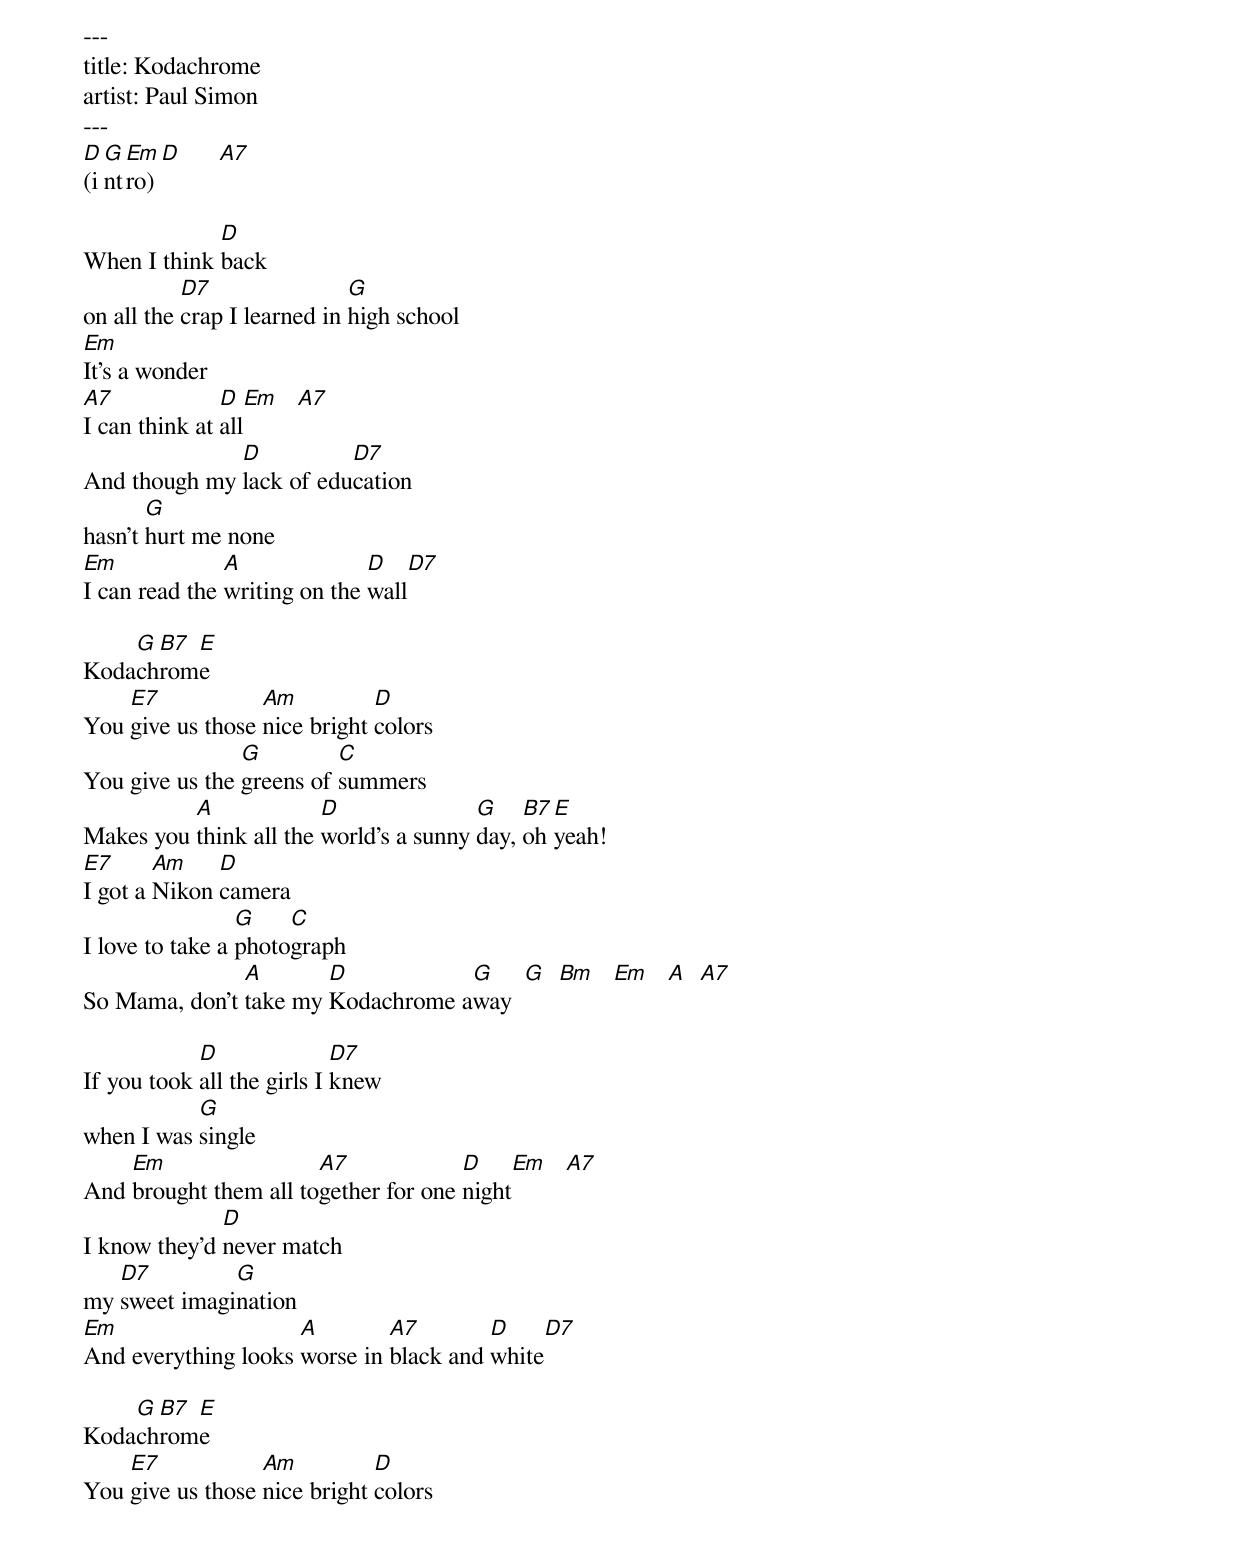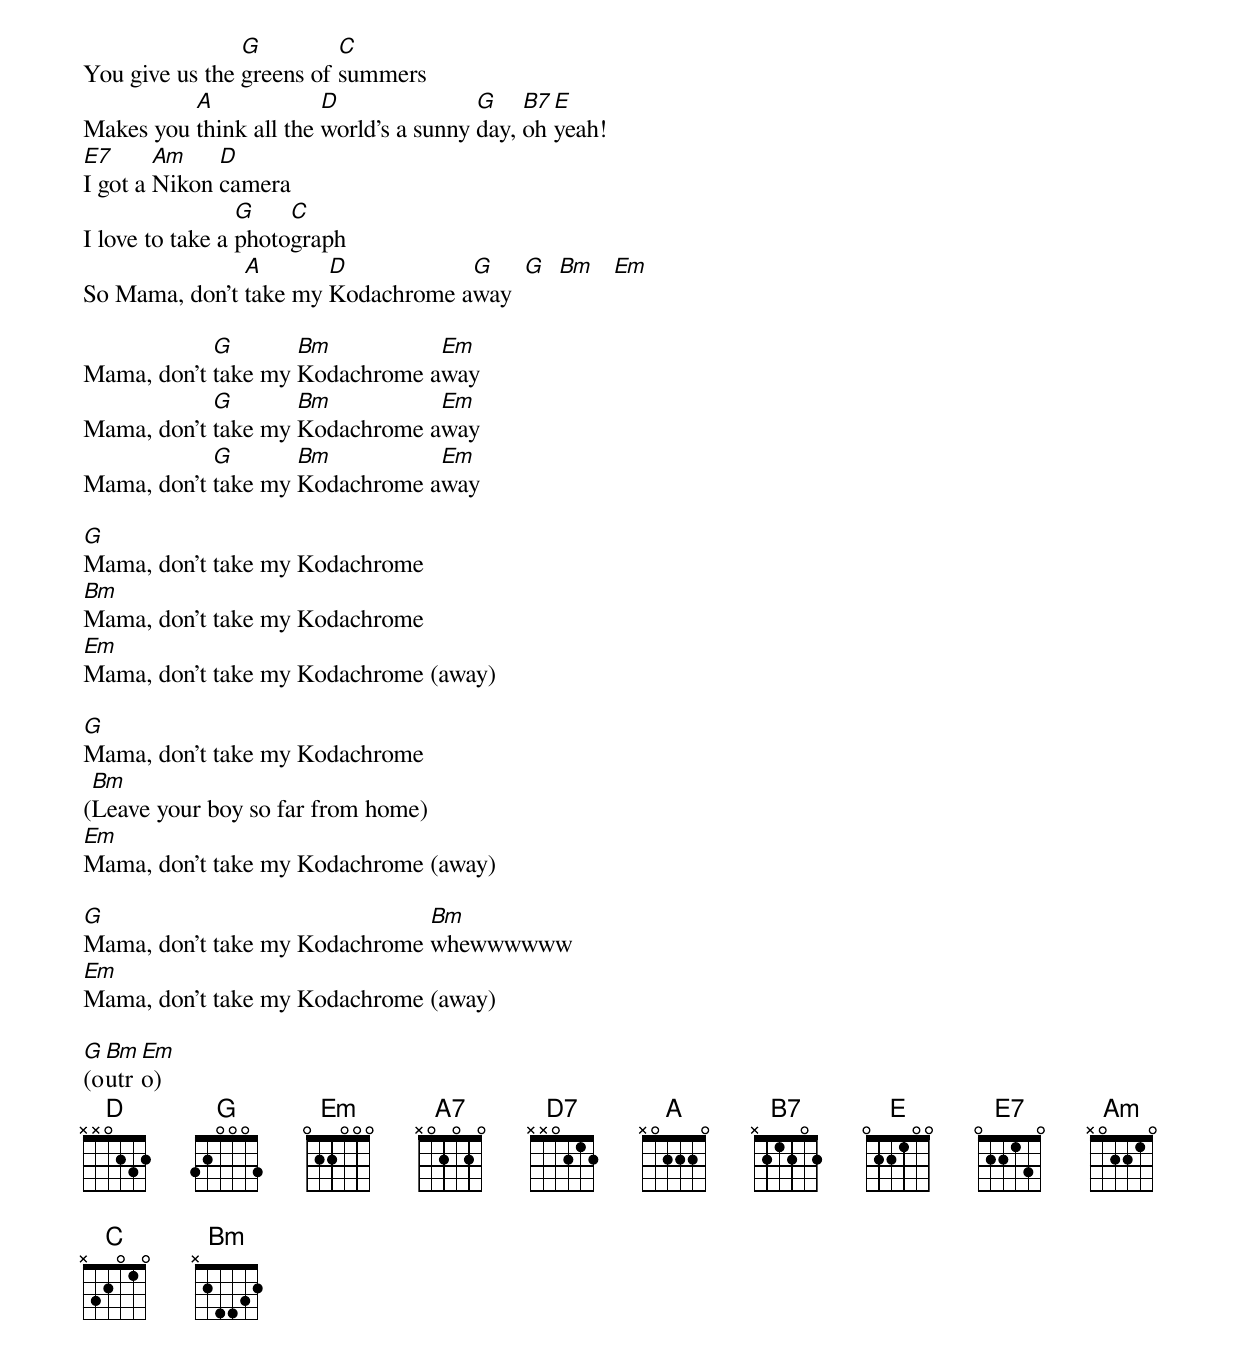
---
title: Kodachrome
artist: Paul Simon
---
[D](i[G]nt[Em]ro)[D]      [A7]

When I think [D]back
on all the [D7]crap I learned in [G]high school
[Em]It's a wonder
[A7]I can think at [D]all[Em]   [A7]
And though my [D]lack of edu[D7]cation
hasn't [G]hurt me none
[Em]I can read the [A]writing on the [D]wall[D7]

Koda[G]ch[B7]rom[E]e
You [E7]give us those [Am]nice bright [D]colors
You give us the [G]greens of [C]summers
Makes you [A]think all the [D]world's a sunny [G]day, [B7]oh [E]yeah!
[E7]I got a [Am]Nikon [D]camera
I love to take a [G]photo[C]graph
So Mama, don't [A]take my [D]Kodachrome a[G]way [G]  [Bm]   [Em]   [A]  [A7]

If you took [D]all the girls I [D7]knew
when I was [G]single
And [Em]brought them all to[A7]gether for one [D]night[Em]   [A7]
I know they'd [D]never match
my [D7]sweet imagi[G]nation
[Em]And everything looks [A]worse in [A7]black and [D]white[D7]

Koda[G]ch[B7]rom[E]e
You [E7]give us those [Am]nice bright [D]colors
You give us the [G]greens of [C]summers
Makes you [A]think all the [D]world's a sunny [G]day, [B7]oh [E]yeah!
[E7]I got a [Am]Nikon [D]camera
I love to take a [G]photo[C]graph
So Mama, don't [A]take my [D]Kodachrome a[G]way [G]  [Bm]   [Em]

Mama, don't [G]take my [Bm]Kodachrome a[Em]way
Mama, don't [G]take my [Bm]Kodachrome a[Em]way
Mama, don't [G]take my [Bm]Kodachrome a[Em]way

[G]Mama, don't take my Kodachrome
[Bm]Mama, don't take my Kodachrome
[Em]Mama, don't take my Kodachrome (away)

[G]Mama, don't take my Kodachrome
([Bm]Leave your boy so far from home)
[Em]Mama, don't take my Kodachrome (away)

[G]Mama, don't take my Kodachrome [Bm]whewwwwww
[Em]Mama, don't take my Kodachrome (away)

[G](o[Bm]utr[Em]o)
